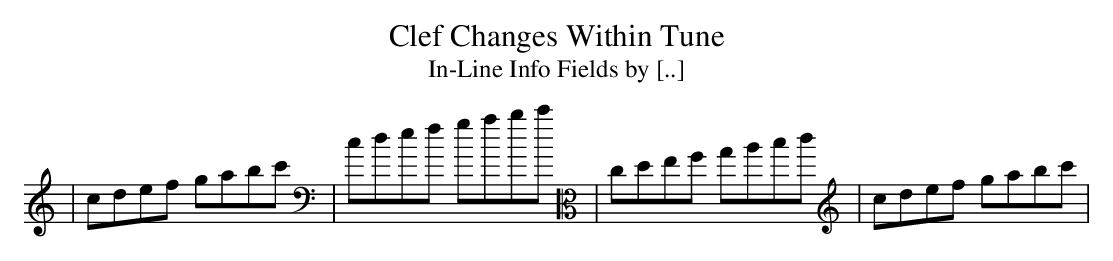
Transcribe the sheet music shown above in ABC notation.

X:1
T:Clef Changes Within Tune
T:In-Line Info Fields by [..]
K:C
| cdef gabc' [K:bass] | cdef gabc' [K:alto] | cdef gabc' [K:treble] | cdef gabc' |
